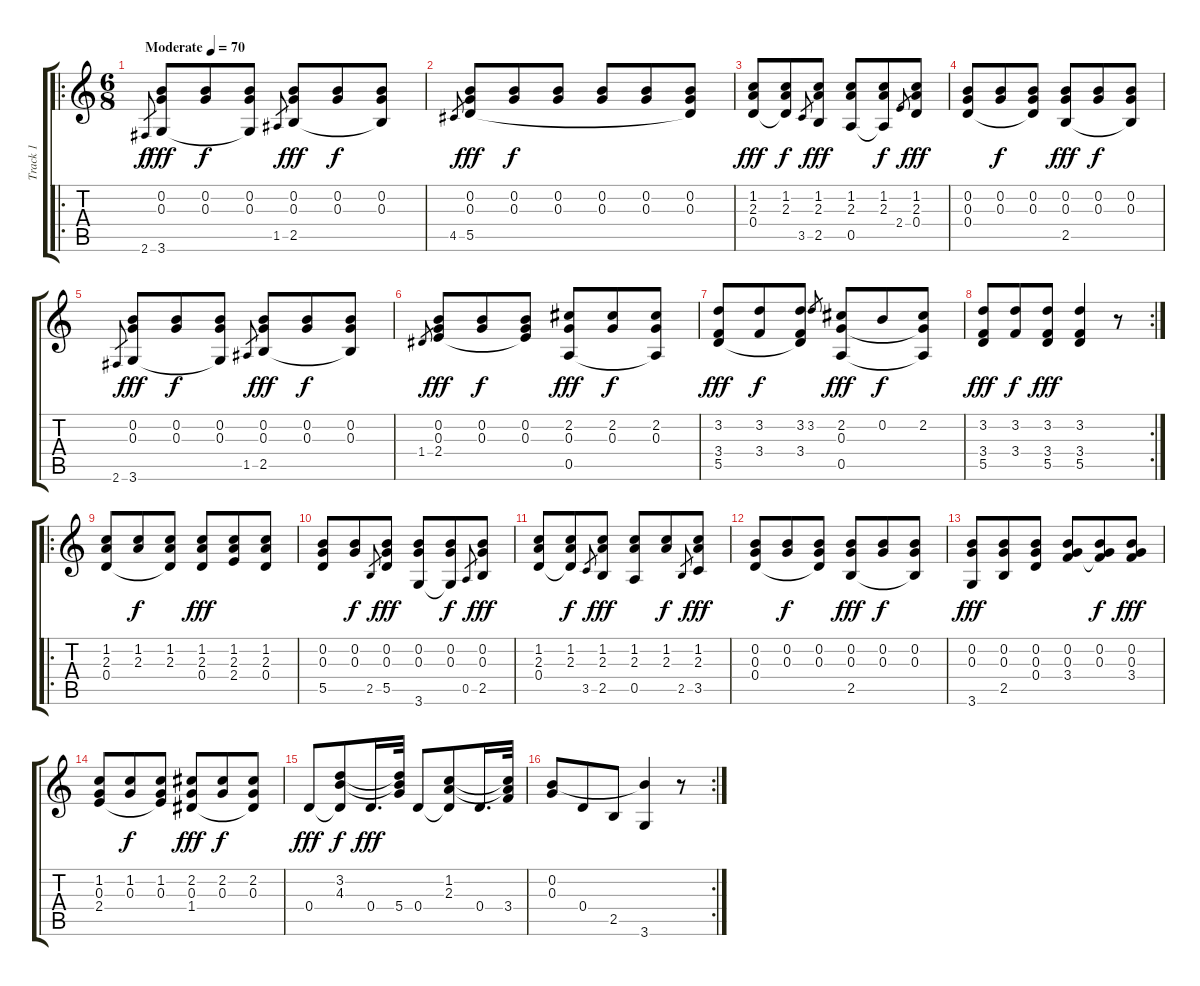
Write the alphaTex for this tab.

\track ("Track 1" "Track 1") {instrument acousticguitarnylon}
\staff {score tabs}
\tuning (E4 B3 G3 D3 A2 E2) {hide}
\ro
\ts (6 8)
\tempo (70 "Moderate")
\clef g2
\ks c
2.6.8{gr dy f instrument acousticguitarnylon} (0.2 0.3 3.6).8{dy fff} (0.2 0.3).8{dy f} (0.2 0.3 3.6{t}).8 1.5.8{gr} (0.2 0.3 2.5).8{dy fff} (0.2 0.3).8{dy f} (0.2 0.3 2.5{t}).8 |
4.5.8{gr} (0.2 0.3 5.5).8{dy fff} (0.2 0.3).8{dy f} (0.2 0.3).8 (0.2 0.3).8 (0.2 0.3).8 (0.2 0.3 5.5{t}).8 |
(1.2 2.3 0.4).8{dy fff} (1.2 2.3 0.4{t}).8{dy f} 3.5.8{gr} (1.2 2.3 2.5).8{dy fff} (1.2 2.3 0.5).8 (1.2 2.3 0.5{t}).8{dy f} 2.4.8{gr} (1.2 2.3 0.4).8{dy fff} |
(0.2 0.3 0.4).8 (0.2 0.3).8{dy f} (0.2 0.3 0.4{t}).8 (0.2 0.3 2.5).8{dy fff} (0.2 0.3).8{dy f} (0.2 0.3 2.5{t}).8 |
2.6.8{gr} (0.2 0.3 3.6).8{dy fff} (0.2 0.3).8{dy f} (0.2 0.3 3.6{t}).8 1.5.8{gr} (0.2 0.3 2.5).8{dy fff} (0.2 0.3).8{dy f} (0.2 0.3 2.5{t}).8 |
1.4.8{gr} (0.2 0.3 2.4).8{dy fff} (0.2 0.3).8{dy f} (0.2 0.3 2.4{t}).8 (2.2 0.3 0.5).8{dy fff} (2.2 0.3).8{dy f} (2.2 0.3 0.5{t}).8 |
(3.2 3.4 5.5).8{dy fff} (3.2 3.4).8{dy f} (3.2 3.4 5.5{t}).8 3.2.8{gr} (2.2 0.3 0.5).8{dy fff} 0.2.8{dy f} (2.2 0.3{t} 0.5{t}).8 |
\rc 2
(3.2 3.4 5.5).8{dy fff} (3.2 3.4).8{dy f} (3.2 3.4 5.5).8{dy fff} (3.2 3.4 5.5).4 r.8 |
\ro
(1.2 2.3 0.4).8 (1.2 2.3).8{dy f} (1.2 2.3 0.4{t}).8 (1.2 2.3 0.4).8{dy fff} (1.2 2.3 2.4).8 (1.2 2.3 0.4).8 |
(0.2 0.3 5.5).8 (0.2 0.3).8{dy f} 2.5.8{gr} (0.2 0.3 5.5).8{dy fff} (0.2 0.3 3.6).8 (0.2 0.3 3.6{t}).8{dy f} 0.5.8{gr} (0.2 0.3 2.5).8{dy fff} |
(1.2 2.3 0.4).8 (1.2 2.3 0.4{t}).8{dy f} 3.5.8{gr} (1.2 2.3 2.5).8{dy fff} (1.2 2.3 0.5).8 (1.2 2.3).8{dy f} 2.5.8{gr} (1.2 2.3 3.5).8{dy fff} |
(0.2 0.3 0.4).8 (0.2 0.3).8{dy f} (0.2 0.3 0.4{t}).8 (0.2 0.3 2.5).8{dy fff} (0.2 0.3).8{dy f} (0.2 0.3 2.5{t}).8 |
(0.2 0.3 3.6).8{dy fff} (0.2 0.3 2.5).8 (0.2 0.3 0.4).8 (0.2 0.3 3.4).8 (0.2 0.3 3.4{t}).8{dy f} (0.2 0.3 3.4).8{dy fff} |
(1.2 0.3 2.4).8 (1.2 0.3).8{dy f} (1.2 0.3 2.4{t}).8 (2.2 0.3 1.4).8{dy fff} (2.2 0.3).8{dy f} (2.2 0.3 1.4{t}).8 |
0.4.8{dy fff} (3.2 4.3 0.4{t}).8{dy f} 0.4.16{d dy fff} (3.2{t} 4.3{t} 5.4).32 0.4.8 (1.2 2.3 0.4{t}).8 0.4.16{d} (1.2{t} 2.3{t} 3.4).32 |
\rc 2
(0.2 0.3).8 0.4.8 2.5.8 (0.2{t} 3.6).4 r.8
